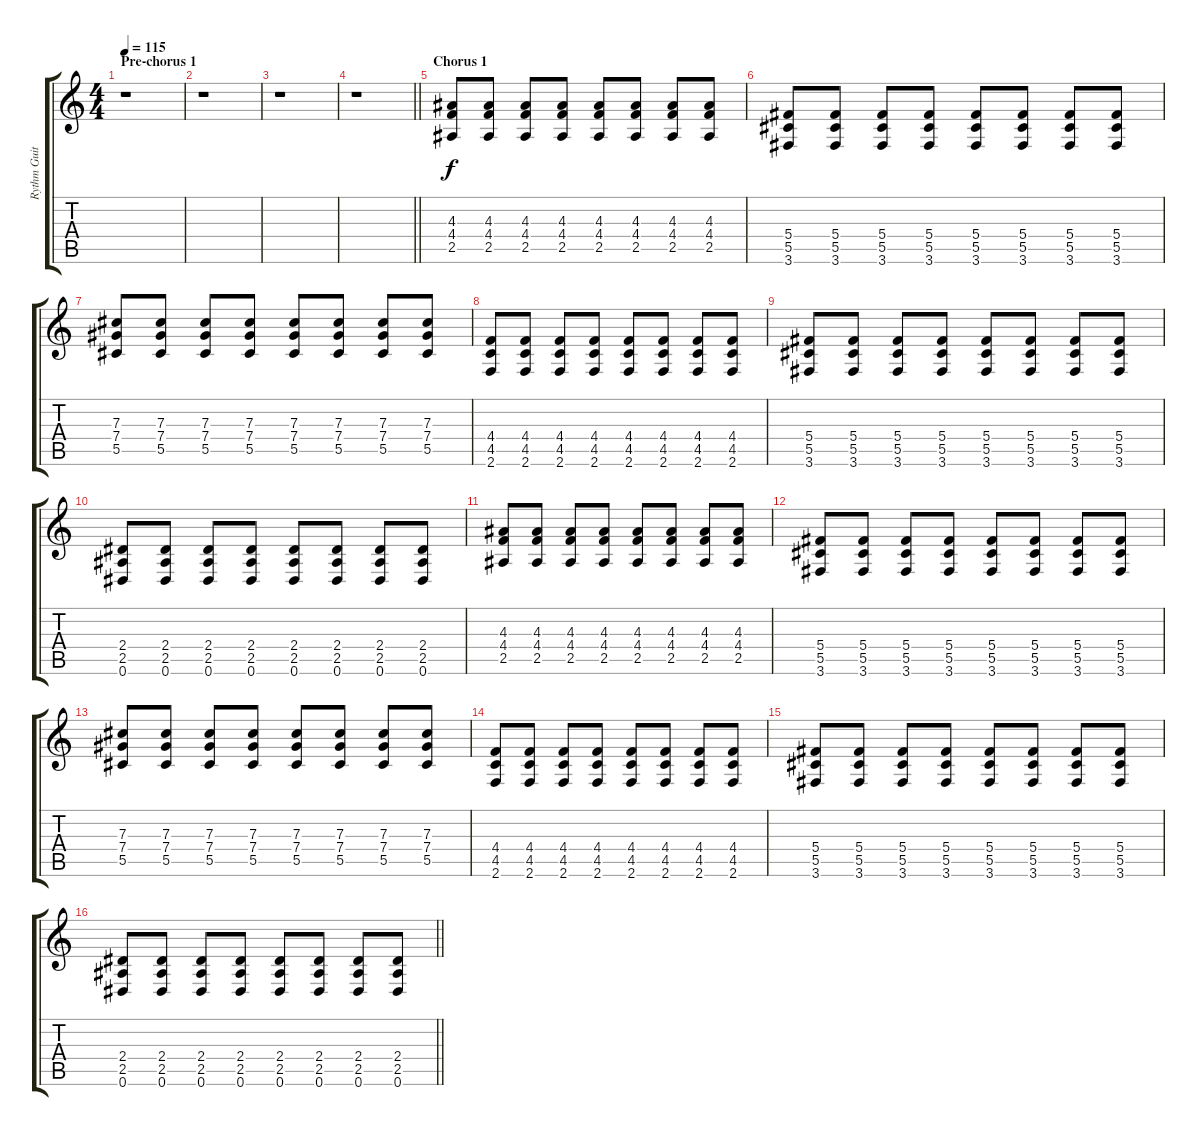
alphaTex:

\track ("Rythm Guitar 2" "Rythm Guit") {instrument distortionguitar}
\staff {score tabs}
\tuning (Eb4 Bb3 Gb3 Db3 Ab2 Eb2) {hide}
\ts (4 4)
\section ("" "Pre-chorus 1")
\tempo 115
\clef g2
\ks c
r.1{dy f} |
r.1 |
r.1 |
\barLineRight lightlight
r.1 |
\section ("" "Chorus 1")
(4.3 4.4 2.5).8 (4.3 4.4 2.5).8 (4.3 4.4 2.5).8 (4.3 4.4 2.5).8 (4.3 4.4 2.5).8 (4.3 4.4 2.5).8 (4.3 4.4 2.5).8 (4.3 4.4 2.5).8 |
(5.4 5.5 3.6).8 (5.4 5.5 3.6).8 (5.4 5.5 3.6).8 (5.4 5.5 3.6).8 (5.4 5.5 3.6).8 (5.4 5.5 3.6).8 (5.4 5.5 3.6).8 (5.4 5.5 3.6).8 |
(7.3 7.4 5.5).8 (7.3 7.4 5.5).8 (7.3 7.4 5.5).8 (7.3 7.4 5.5).8 (7.3 7.4 5.5).8 (7.3 7.4 5.5).8 (7.3 7.4 5.5).8 (7.3 7.4 5.5).8 |
(4.4 4.5 2.6).8 (4.4 4.5 2.6).8 (4.4 4.5 2.6).8 (4.4 4.5 2.6).8 (4.4 4.5 2.6).8 (4.4 4.5 2.6).8 (4.4 4.5 2.6).8 (4.4 4.5 2.6).8 |
(5.4 5.5 3.6).8 (5.4 5.5 3.6).8 (5.4 5.5 3.6).8 (5.4 5.5 3.6).8 (5.4 5.5 3.6).8 (5.4 5.5 3.6).8 (5.4 5.5 3.6).8 (5.4 5.5 3.6).8 |
(2.4 2.5 0.6).8 (2.4 2.5 0.6).8 (2.4 2.5 0.6).8 (2.4 2.5 0.6).8 (2.4 2.5 0.6).8 (2.4 2.5 0.6).8 (2.4 2.5 0.6).8 (2.4 2.5 0.6).8 |
(4.3 4.4 2.5).8 (4.3 4.4 2.5).8 (4.3 4.4 2.5).8 (4.3 4.4 2.5).8 (4.3 4.4 2.5).8 (4.3 4.4 2.5).8 (4.3 4.4 2.5).8 (4.3 4.4 2.5).8 |
(5.4 5.5 3.6).8 (5.4 5.5 3.6).8 (5.4 5.5 3.6).8 (5.4 5.5 3.6).8 (5.4 5.5 3.6).8 (5.4 5.5 3.6).8 (5.4 5.5 3.6).8 (5.4 5.5 3.6).8 |
(7.3 7.4 5.5).8 (7.3 7.4 5.5).8 (7.3 7.4 5.5).8 (7.3 7.4 5.5).8 (7.3 7.4 5.5).8 (7.3 7.4 5.5).8 (7.3 7.4 5.5).8 (7.3 7.4 5.5).8 |
(4.4 4.5 2.6).8 (4.4 4.5 2.6).8 (4.4 4.5 2.6).8 (4.4 4.5 2.6).8 (4.4 4.5 2.6).8 (4.4 4.5 2.6).8 (4.4 4.5 2.6).8 (4.4 4.5 2.6).8 |
(5.4 5.5 3.6).8 (5.4 5.5 3.6).8 (5.4 5.5 3.6).8 (5.4 5.5 3.6).8 (5.4 5.5 3.6).8 (5.4 5.5 3.6).8 (5.4 5.5 3.6).8 (5.4 5.5 3.6).8 |
\barLineRight lightlight
(2.4 2.5 0.6).8 (2.4 2.5 0.6).8 (2.4 2.5 0.6).8 (2.4 2.5 0.6).8 (2.4 2.5 0.6).8 (2.4 2.5 0.6).8 (2.4 2.5 0.6).8 (2.4 2.5 0.6).8
